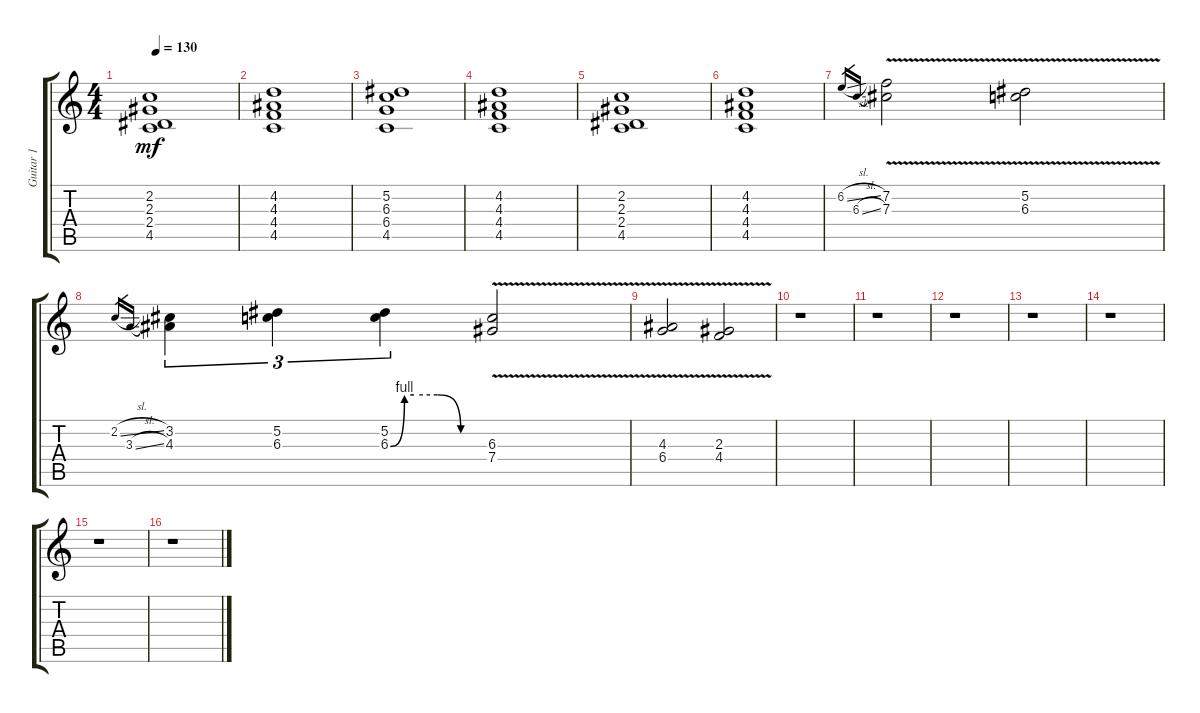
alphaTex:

\track ("Guitar 1" "Guitar 1") {instrument overdrivenguitar}
\staff {score tabs}
\tuning (Eb4 Bb3 Gb3 Db3 Ab2 Eb2) {hide}
\ts (4 4)
\tempo 130
\clef g2
\ks c
(2.2 2.3 2.4 4.5).1{dy mf} |
(4.2 4.3 4.4 4.5).1 |
(5.2 6.3 6.4 4.5).1 |
(4.2 4.3 4.4 4.5).1 |
(2.2 2.3 2.4 4.5).1 |
(4.2 4.3 4.4 4.5).1 |
6.2{sl}.16{gr} 6.3{sl}.16{gr} (7.2{v} 7.3{v}).2 (5.2{v} 6.3{v}).2 |
2.2{sl}.16{gr} 3.3{sl}.16{gr} (3.2 4.3).4{tu (3 2)} (5.2 6.3).4{tu (3 2)} (5.2 6.3{be (custom 0 0 9 4 15 4 30 4 45 0 60 0)}).4{tu (3 2)} (6.3{v} 7.4{v}).2 |
(4.3{v} 6.4{v}).2 (2.3{v} 4.4{v}).2 |
r.1 |
r.1 |
r.1 |
r.1 |
r.1 |
r.1 |
r.1
